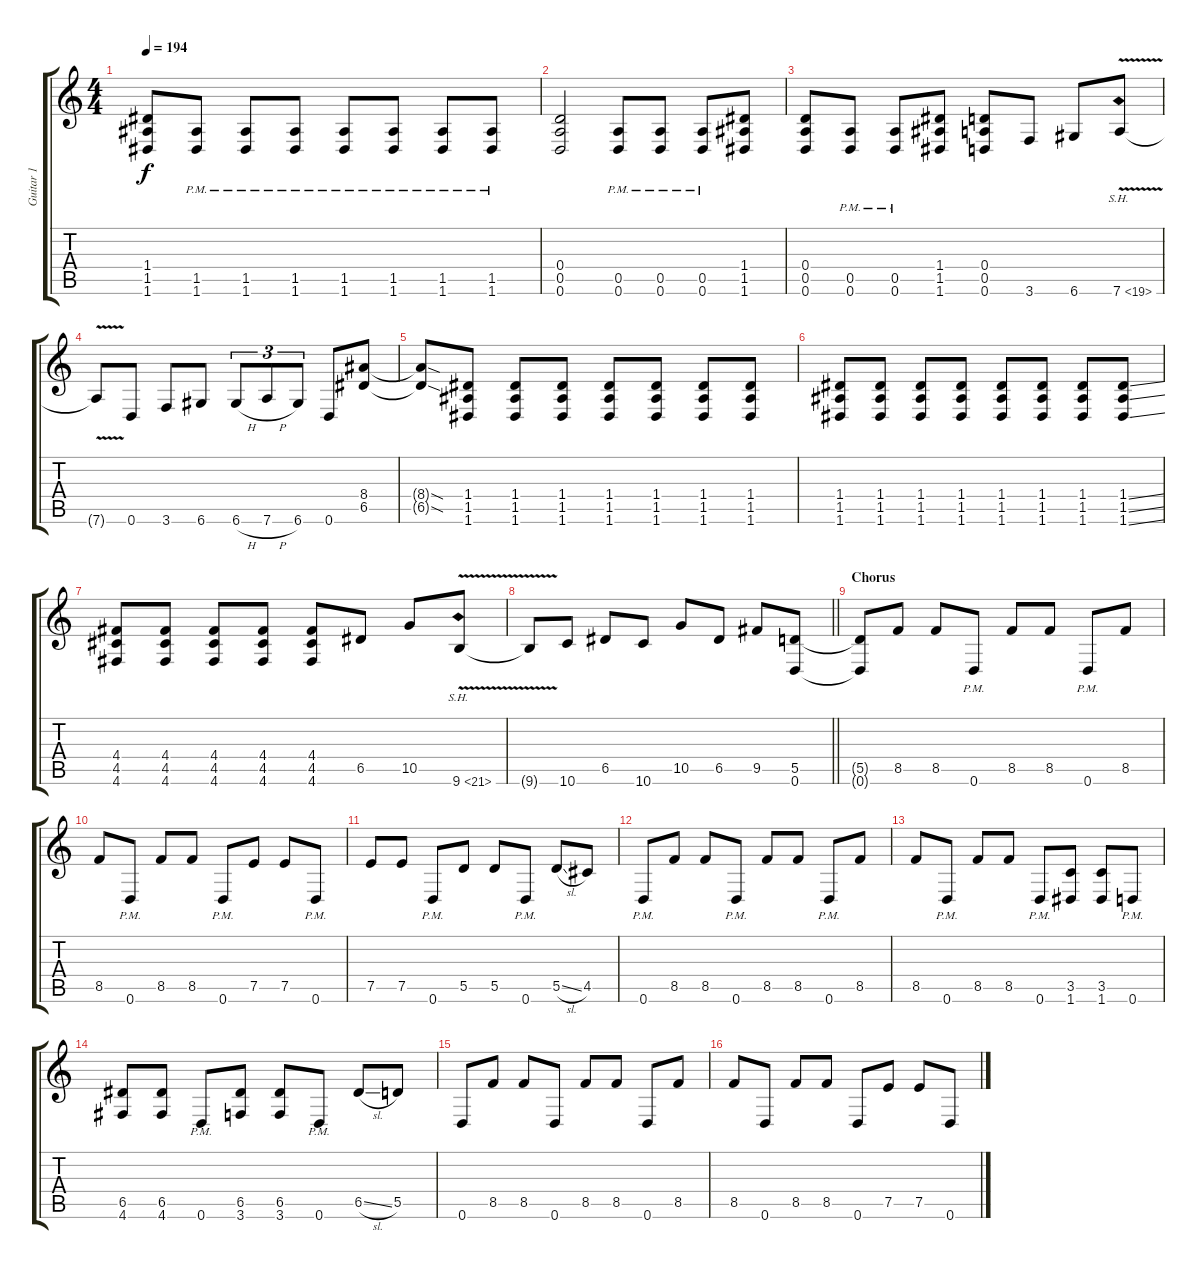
\track ("Guitar 1" "Guitar 1") {instrument distortionguitar}
\staff {score tabs}
\tuning (E4 B3 G3 D3 A2 D2) {hide}
\ts (4 4)
\tempo 194
\clef g2
\ks c
(1.4 1.5 1.6).8{dy f} (1.5{pm} 1.6{pm}).8 (1.5{pm} 1.6{pm}).8 (1.5{pm} 1.6{pm}).8 (1.5{pm} 1.6{pm}).8 (1.5{pm} 1.6{pm}).8 (1.5{pm} 1.6{pm}).8 (1.5{pm} 1.6{pm}).8 |
(0.4 0.5 0.6).2 (0.5{pm} 0.6{pm}).8 (0.5{pm} 0.6{pm}).8 (0.5{pm} 0.6{pm}).8 (1.4 1.5 1.6).8 |
(0.4 0.5 0.6).8 (0.5{pm} 0.6{pm}).8 (0.5{pm} 0.6{pm}).8 (1.4 1.5 1.6).8 (0.4 0.5 0.6).8 3.6.8 6.6.8 7.6{sh 12 v}.8 |
7.6{t}.8 0.6.8 3.6.8 6.6.8 6.6{h}.8{tu (3 2)} 7.6{h}.8{tu (3 2)} 6.6.8{tu (3 2)} 0.6.8 (8.4 6.5).8 |
(8.4{sod t} 6.5{sod t}).8 (1.4 1.5 1.6).8 (1.4 1.5 1.6).8 (1.4 1.5 1.6).8 (1.4 1.5 1.6).8 (1.4 1.5 1.6).8 (1.4 1.5 1.6).8 (1.4 1.5 1.6).8 |
(1.4 1.5 1.6).8 (1.4 1.5 1.6).8 (1.4 1.5 1.6).8 (1.4 1.5 1.6).8 (1.4 1.5 1.6).8 (1.4 1.5 1.6).8 (1.4 1.5 1.6).8 (1.4{ss} 1.5{ss} 1.6{ss}).8 |
(4.4 4.5 4.6).8 (4.4 4.5 4.6).8 (4.4 4.5 4.6).8 (4.4 4.5 4.6).8 (4.4 4.5 4.6).8 6.5.8 10.5.8 9.6{sh 12 v}.8 |
\barLineRight lightlight
9.6{t}.8 10.6.8 6.5.8 10.6.8 10.5.8 6.5.8 9.5.8 (5.5 0.6).8 |
\section ("" "Chorus")
(5.5{t} 0.6{t}).8 8.5.8 8.5.8 0.6{pm}.8 8.5.8 8.5.8 0.6{pm}.8 8.5.8 |
8.5.8 0.6{pm}.8 8.5.8 8.5.8 0.6{pm}.8 7.5.8 7.5.8 0.6{pm}.8 |
7.5.8 7.5.8 0.6{pm}.8 5.5.8 5.5.8 0.6{pm}.8 5.5{sl}.8 4.5.8 |
0.6{pm}.8 8.5.8 8.5.8 0.6{pm}.8 8.5.8 8.5.8 0.6{pm}.8 8.5.8 |
8.5.8 0.6{pm}.8 8.5.8 8.5.8 0.6{pm}.8 (3.5 1.6).8 (3.5 1.6).8 0.6{pm}.8 |
(6.5 4.6).8 (6.5 4.6).8 0.6{pm}.8 (6.5 3.6).8 (6.5 3.6).8 0.6{pm}.8 6.5{sl}.8 5.5.8 |
0.6.8 8.5.8 8.5.8 0.6.8 8.5.8 8.5.8 0.6.8 8.5.8 |
8.5.8 0.6.8 8.5.8 8.5.8 0.6.8 7.5.8 7.5.8 0.6.8
